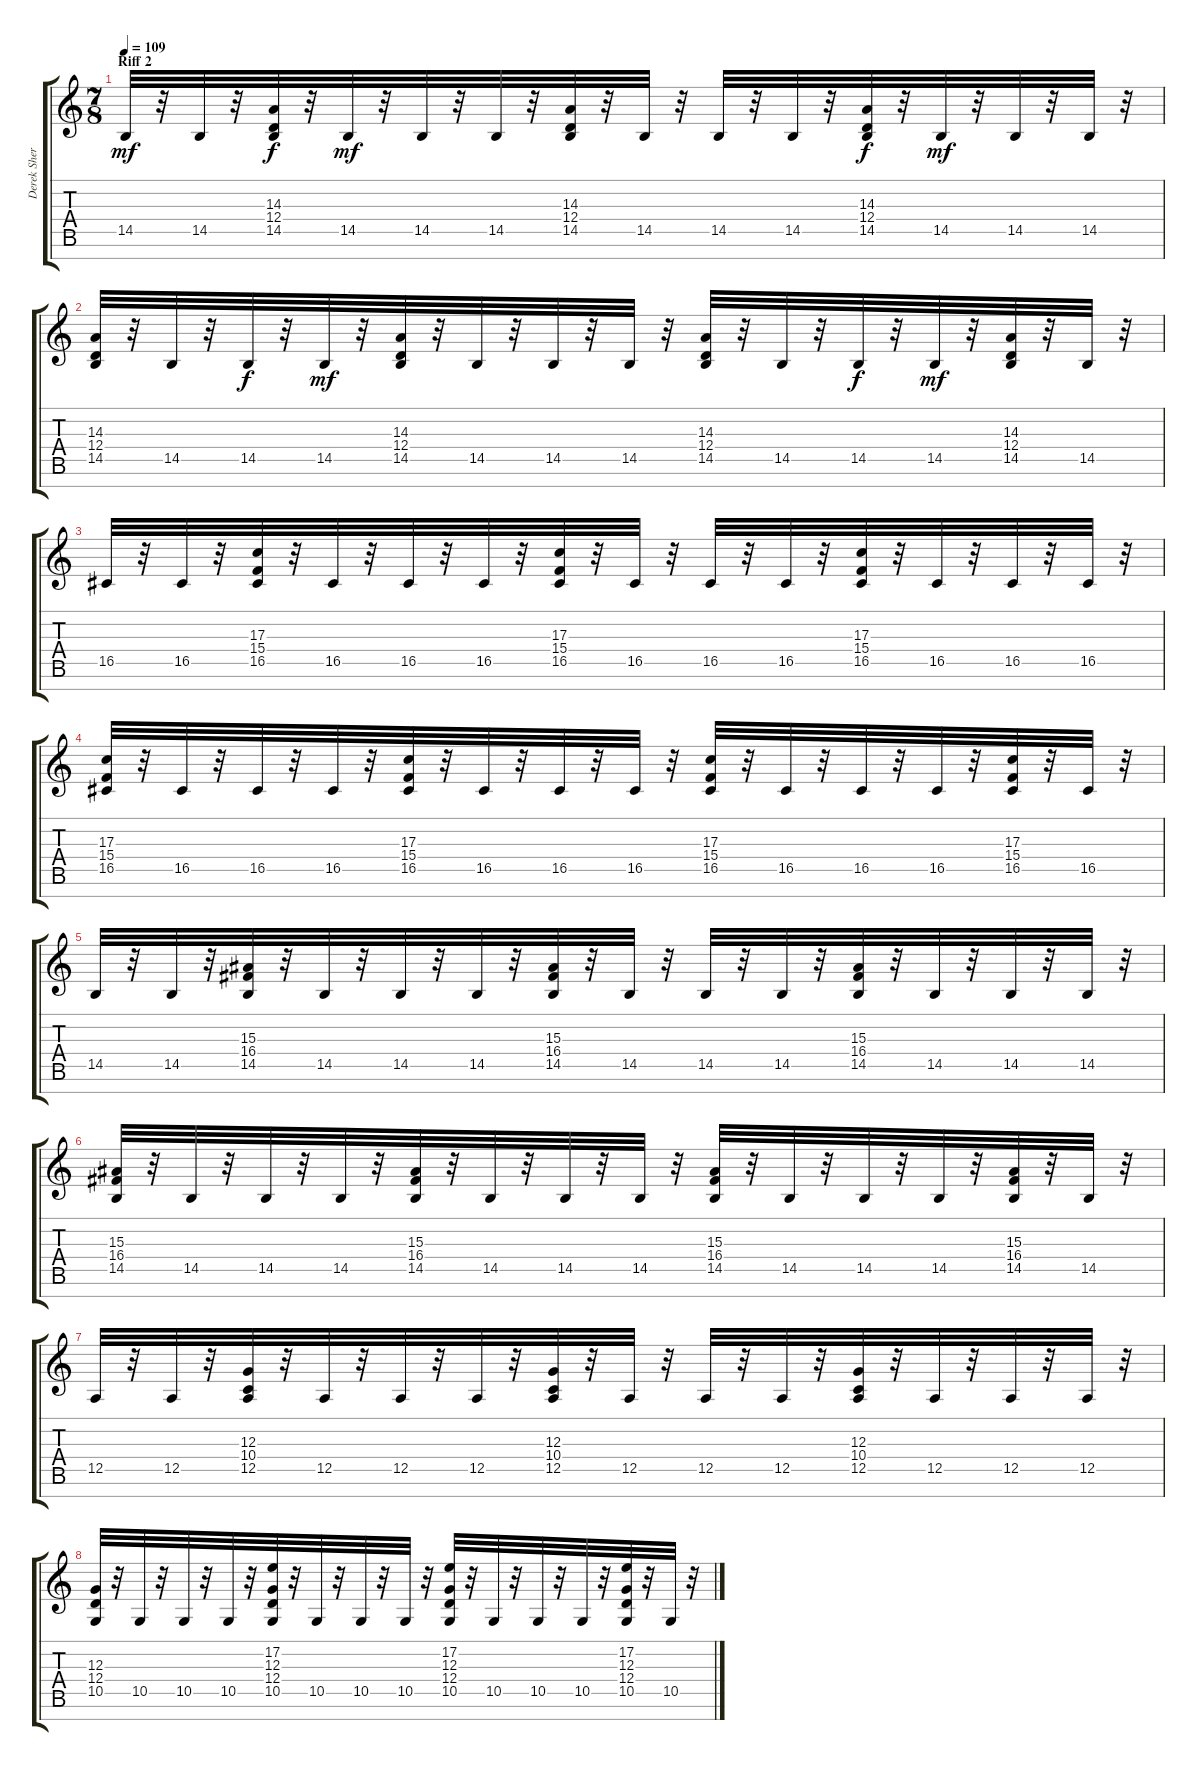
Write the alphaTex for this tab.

\track ("Derek Sherinian" "Derek Sher") {instrument pad1newage}
\staff {score tabs}
\tuning (E4 B3 G3 D3 A2 E2 B1) {hide}
\ts (7 8)
\section ("" "Riff 2")
\tempo 109
\clef g2
\ks c
14.5.32{dy mf} r.32 14.5.32 r.32 (14.3 12.4 14.5).32{dy f} r.32 14.5.32{dy mf} r.32 14.5.32 r.32 14.5.32 r.32 (14.3 12.4 14.5).32 r.32 14.5.32 r.32 14.5.32 r.32 14.5.32 r.32 (14.3 12.4 14.5).32{dy f} r.32 14.5.32{dy mf} r.32 14.5.32 r.32 14.5.32 r.32 |
(14.3 12.4 14.5).32 r.32 14.5.32 r.32 14.5.32{dy f} r.32 14.5.32{dy mf} r.32 (14.3 12.4 14.5).32 r.32 14.5.32 r.32 14.5.32 r.32 14.5.32 r.32 (14.3 12.4 14.5).32 r.32 14.5.32 r.32 14.5.32{dy f} r.32 14.5.32{dy mf} r.32 (14.3 12.4 14.5).32 r.32 14.5.32 r.32 |
16.5.32 r.32 16.5.32 r.32 (17.3 15.4 16.5).32 r.32 16.5.32 r.32 16.5.32 r.32 16.5.32 r.32 (17.3 15.4 16.5).32 r.32 16.5.32 r.32 16.5.32 r.32 16.5.32 r.32 (17.3 15.4 16.5).32 r.32 16.5.32 r.32 16.5.32 r.32 16.5.32 r.32 |
(17.3 15.4 16.5).32 r.32 16.5.32 r.32 16.5.32 r.32 16.5.32 r.32 (17.3 15.4 16.5).32 r.32 16.5.32 r.32 16.5.32 r.32 16.5.32 r.32 (17.3 15.4 16.5).32 r.32 16.5.32 r.32 16.5.32 r.32 16.5.32 r.32 (17.3 15.4 16.5).32 r.32 16.5.32 r.32 |
14.5.32 r.32 14.5.32 r.32 (15.3 16.4 14.5).32 r.32 14.5.32 r.32 14.5.32 r.32 14.5.32 r.32 (15.3 16.4 14.5).32 r.32 14.5.32 r.32 14.5.32 r.32 14.5.32 r.32 (15.3 16.4 14.5).32 r.32 14.5.32 r.32 14.5.32 r.32 14.5.32 r.32 |
(15.3 16.4 14.5).32 r.32 14.5.32 r.32 14.5.32 r.32 14.5.32 r.32 (15.3 16.4 14.5).32 r.32 14.5.32 r.32 14.5.32 r.32 14.5.32 r.32 (15.3 16.4 14.5).32 r.32 14.5.32 r.32 14.5.32 r.32 14.5.32 r.32 (15.3 16.4 14.5).32 r.32 14.5.32 r.32 |
12.5.32 r.32 12.5.32 r.32 (12.3 10.4 12.5).32 r.32 12.5.32 r.32 12.5.32 r.32 12.5.32 r.32 (12.3 10.4 12.5).32 r.32 12.5.32 r.32 12.5.32 r.32 12.5.32 r.32 (12.3 10.4 12.5).32 r.32 12.5.32 r.32 12.5.32 r.32 12.5.32 r.32 |
(12.3 12.4 10.5).32 r.32 10.5.32 r.32 10.5.32 r.32 10.5.32 r.32 (17.2 12.3 12.4 10.5).32 r.32 10.5.32 r.32 10.5.32 r.32 10.5.32 r.32 (17.2 12.3 12.4 10.5).32 r.32 10.5.32 r.32 10.5.32 r.32 10.5.32 r.32 (17.2 12.3 12.4 10.5).32 r.32 10.5.32 r.32
